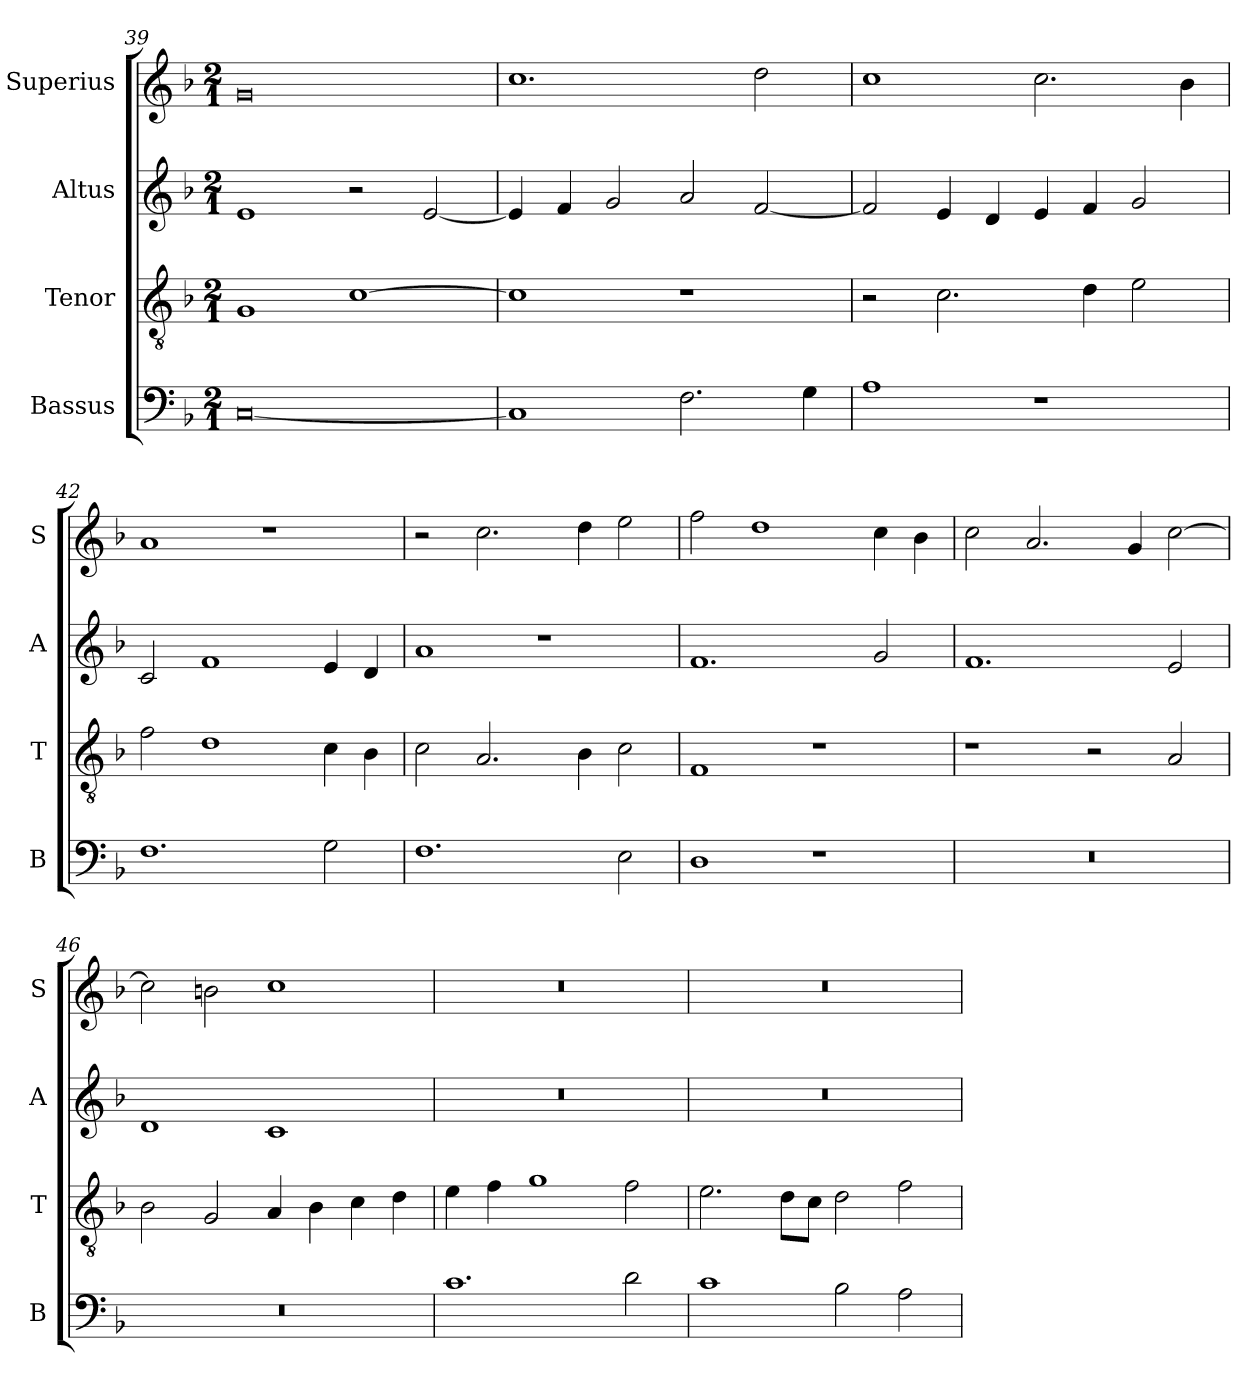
**kern	**kern	**kern	**kern
*part4	*part3	*part2	*part1
*staff4	*staff3	*staff2	*staff1
*I"Bassus	*I"Tenor	*I"Altus	*I"Superius
*I'B	*I'T	*I'A	*I'S
*clefF4	*clefGv2	*clefG2	*clefG2
*k[b-]	*k[b-]	*k[b-]	*k[b-]
*F:	*F:	*F:	*F:
*M2/1	*M2/1	*M2/1	*M2/1
=39	=39	=39	=39
[0C	1G	1e	0g
.	[1c	2r	.
.	.	[2e	.
=40	=40	=40	=40
1C]	1c]	4e]	1.cc
.	.	4f	.
.	.	2g	.
2.F	1r	2a	.
.	.	[2f	2dd
4G	.	.	.
=41	=41	=41	=41
1A	2r	2f]	1cc
.	2.c	4e	.
.	.	4d	.
1r	.	4e	2.cc
.	4d	4f	.
.	2e	2g	.
.	.	.	4b-
=42	=42	=42	=42
1.F	2f	2c	1a
.	1d	1f	.
.	.	.	1r
2G	4c	4e	.
.	4B-	4d	.
=43	=43	=43	=43
1.F	2c	1a	2r
.	2.A	.	2.cc
.	.	1r	.
.	4B-	.	4dd
2E	2c	.	2ee
=44	=44	=44	=44
1D	1F	1.f	2ff
.	.	.	1dd
1r	1r	.	.
.	.	2g	4cc
.	.	.	4b-
=45	=45	=45	=45
0r	1r	1.f	2cc
.	.	.	2.a
.	2r	.	.
.	.	.	4g
.	2A	2e	[2cc
=46	=46	=46	=46
0r	2B-	1d	2cc]
.	2G	.	2bn
.	4A	1c	1cc
.	4B-	.	.
.	4c	.	.
.	4d	.	.
=47	=47	=47	=47
1.c	4e	0r	0r
.	4f	.	.
.	1g	.	.
2d	2f	.	.
=48	=48	=48	=48
1c	2.e	0r	0r
.	8dL	.	.
.	8cJ	.	.
2B-	2d	.	.
2A	2f	.	.
=	=	=	=
*-	*-	*-	*-
